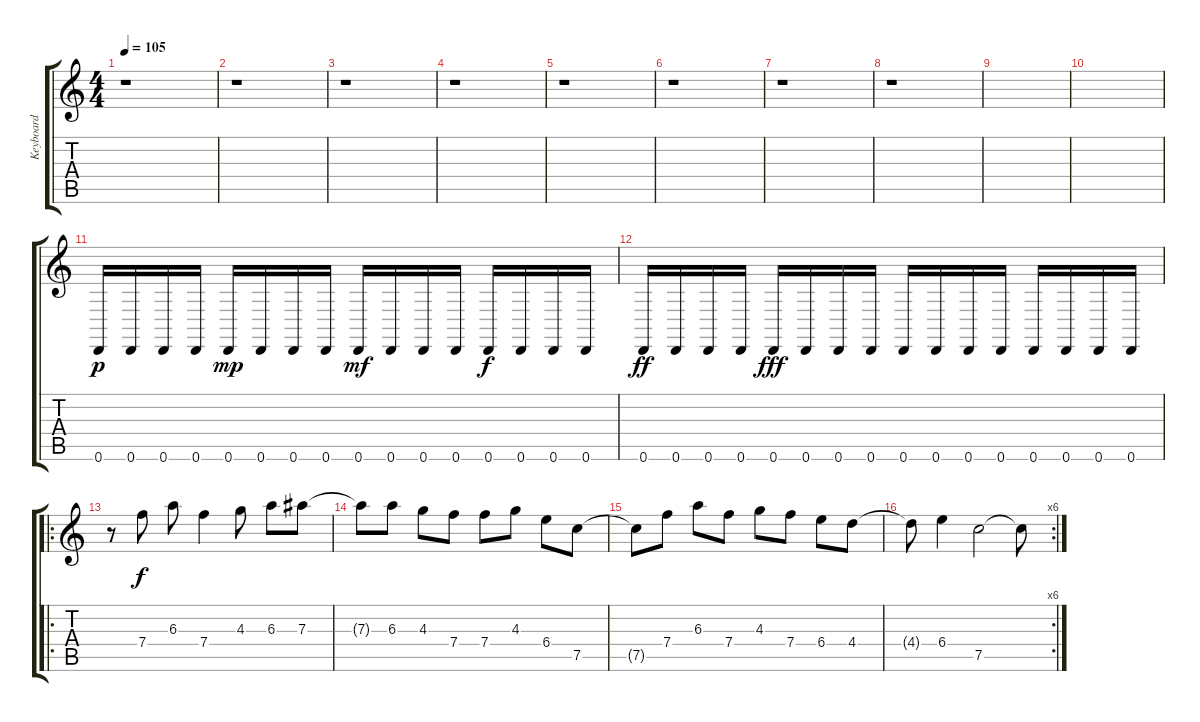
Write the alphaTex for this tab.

\track ("Keyboard" "Keyboard") {instrument lead1square}
\staff {score tabs}
\tuning (C6 G5 Eb5 Bb4 F4 D2) {hide}
\ts (4 4)
\tempo 105
\clef g2
\ks c
r.1{dy f} |
r.1 |
r.1 |
r.1 |
r.1 |
r.1 |
r.1 |
r.1 |
|
|
0.6.16{dy p instrument synthbass1} 0.6.16 0.6.16 0.6.16 0.6.16{dy mp} 0.6.16 0.6.16 0.6.16 0.6.16{dy mf} 0.6.16 0.6.16 0.6.16 0.6.16{dy f} 0.6.16 0.6.16 0.6.16 |
0.6.16{dy ff} 0.6.16 0.6.16 0.6.16 0.6.16{dy fff} 0.6.16 0.6.16 0.6.16 0.6.16 0.6.16 0.6.16 0.6.16 0.6.16 0.6.16 0.6.16 0.6.16 |
\ro
r.8{instrument lead1square} 7.4.8{dy f} 6.3.8 7.4.4 4.3.8 6.3.8 7.3.8 |
7.3{t}.8 6.3.8 4.3.8 7.4.8 7.4.8 4.3.8 6.4.8 7.5.8 |
7.5{t}.8 7.4.8 6.3.8 7.4.8 4.3.8 7.4.8 6.4.8 4.4.8 |
\rc 6
4.4{t}.8 6.4.4 7.5.2 7.5{t}.8
